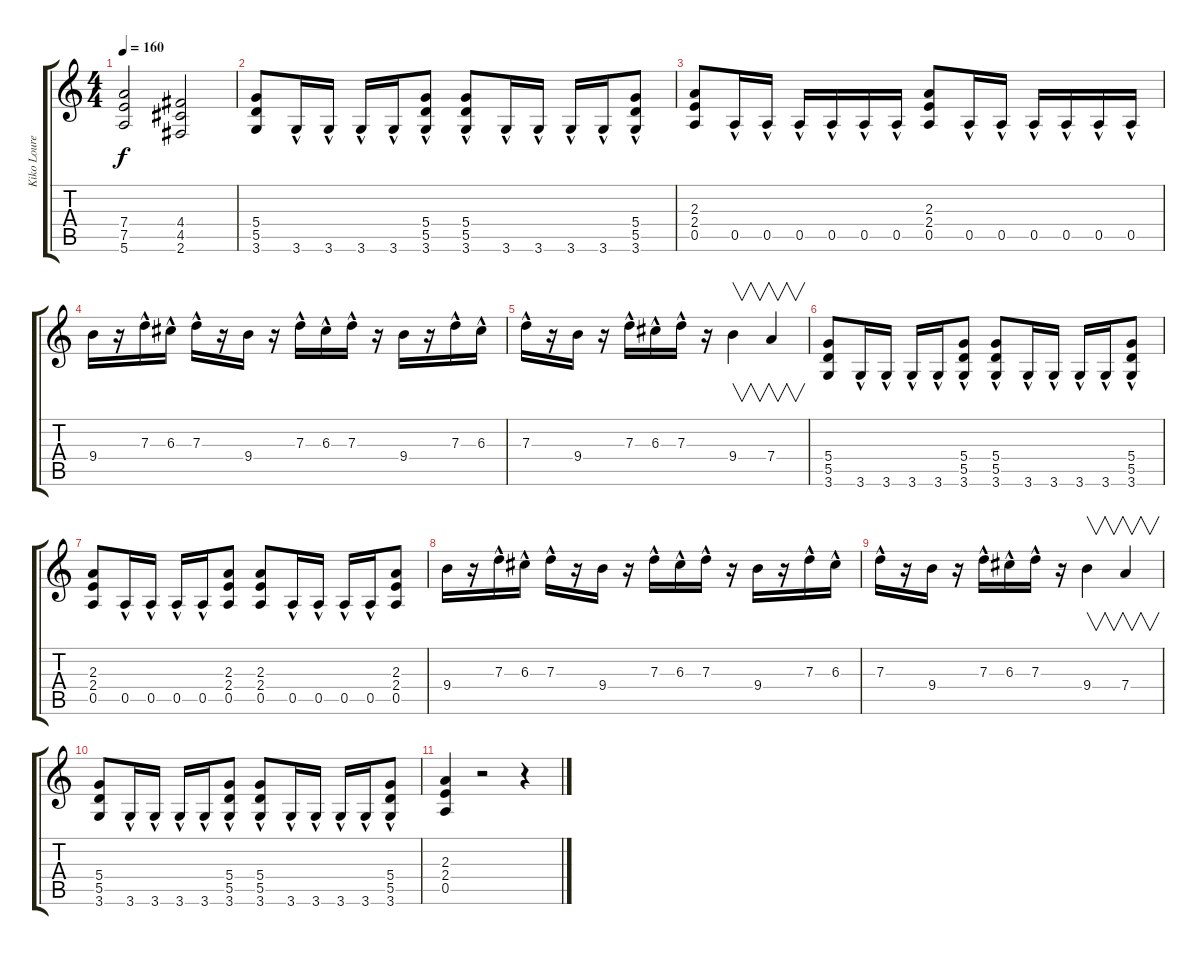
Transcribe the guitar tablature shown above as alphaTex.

\track ("Kiko Loureiro (Guitarra 1)" "Kiko Loure") {instrument overdrivenguitar}
\staff {score tabs}
\tuning (E4 B3 G3 D3 A2 E2) {hide}
\ts (4 4)
\tempo 160
\clef g2
\ks c
(7.4 7.5 5.6).2{dy f} (4.4 4.5 2.6).2 |
(5.4 5.5 3.6).8 3.6{hac}.16 3.6{hac}.16 3.6{hac}.16 3.6{hac}.16 (5.4 5.5 3.6{hac}).8 (5.4 5.5 3.6{hac}).8 3.6{hac}.16 3.6{hac}.16 3.6{hac}.16 3.6{hac}.16 (5.4 5.5 3.6{hac}).8 |
(2.3 2.4 0.5).8 0.5{hac}.16 0.5{hac}.16 0.5{hac}.16 0.5{hac}.16 0.5{hac}.16 0.5{hac}.16 (2.3 2.4 0.5).8 0.5{hac}.16 0.5{hac}.16 0.5{hac}.16 0.5{hac}.16 0.5{hac}.16 0.5{hac}.16 |
9.4.16 r.16 7.3{hac}.16 6.3{hac}.16 7.3{hac}.16 r.16 9.4.16 r.16 7.3{hac}.16 6.3{hac}.16 7.3{hac}.16 r.16 9.4.16 r.16 7.3{hac}.16 6.3{hac}.16 |
7.3{hac}.16 r.16 9.4.16 r.16 7.3{hac}.16 6.3{hac}.16 7.3{hac}.16 r.16 9.4.4{v} 7.4.4{v} |
(5.4 5.5 3.6).8 3.6{hac}.16 3.6{hac}.16 3.6{hac}.16 3.6{hac}.16 (5.4 5.5 3.6{hac}).8 (5.4 5.5 3.6{hac}).8 3.6{hac}.16 3.6{hac}.16 3.6{hac}.16 3.6{hac}.16 (5.4 5.5 3.6{hac}).8 |
(2.3 2.4 0.5).8 0.5{hac}.16 0.5{hac}.16 0.5{hac}.16 0.5{hac}.16 (2.3 2.4 0.5).8 (2.3 2.4 0.5).8 0.5{hac}.16 0.5{hac}.16 0.5{hac}.16 0.5{hac}.16 (2.3 2.4 0.5).8 |
9.4.16 r.16 7.3{hac}.16 6.3{hac}.16 7.3{hac}.16 r.16 9.4.16 r.16 7.3{hac}.16 6.3{hac}.16 7.3{hac}.16 r.16 9.4.16 r.16 7.3{hac}.16 6.3{hac}.16 |
7.3{hac}.16 r.16 9.4.16 r.16 7.3{hac}.16 6.3{hac}.16 7.3{hac}.16 r.16 9.4.4{v} 7.4.4{v} |
(5.4 5.5 3.6).8 3.6{hac}.16 3.6{hac}.16 3.6{hac}.16 3.6{hac}.16 (5.4 5.5 3.6{hac}).8 (5.4 5.5 3.6{hac}).8 3.6{hac}.16 3.6{hac}.16 3.6{hac}.16 3.6{hac}.16 (5.4 5.5 3.6{hac}).8 |
(2.3 2.4 0.5).4 r.2 r.4
